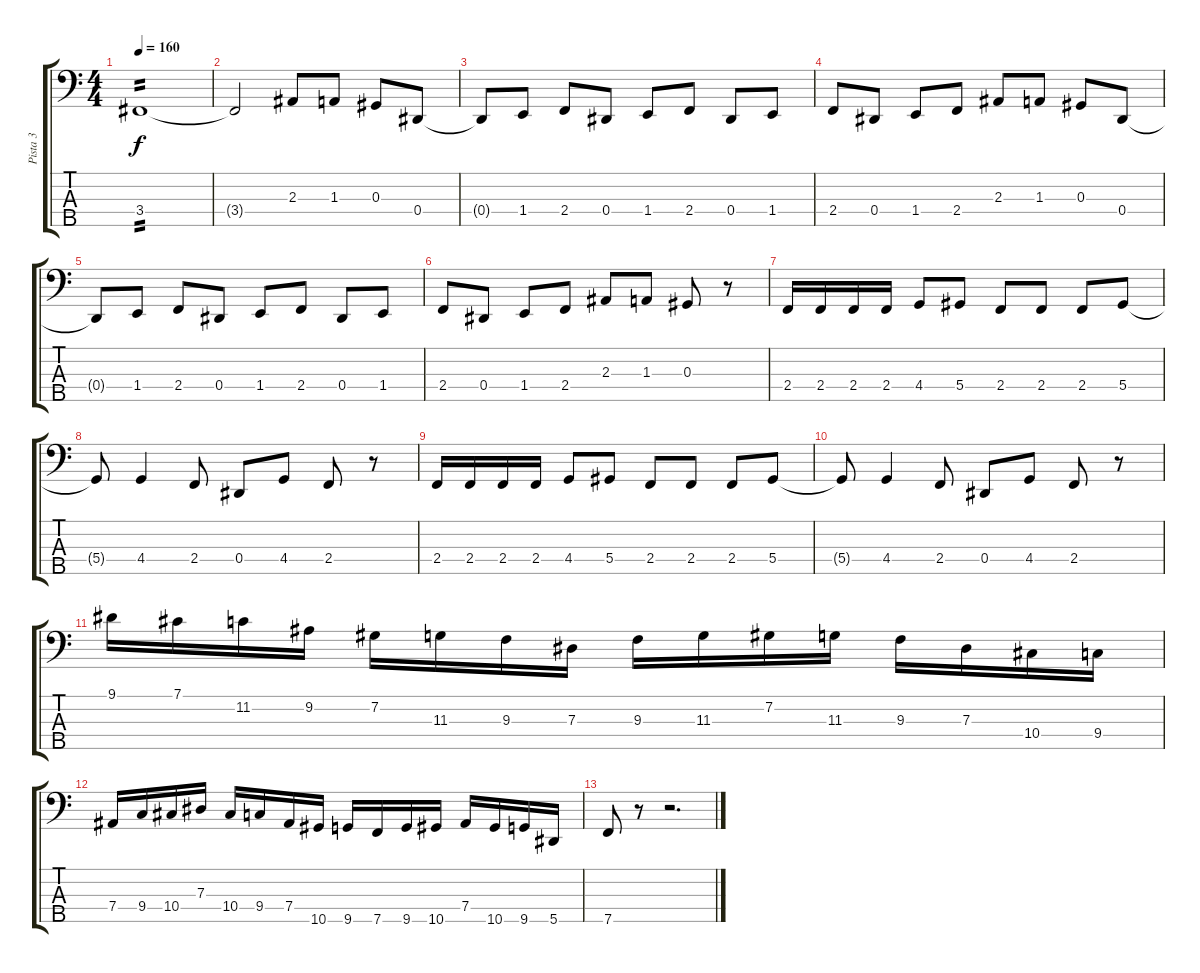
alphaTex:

\track ("Pista 3" "Pista 3") {instrument electricbassfinger}
\staff {score tabs}
\tuning (Gb2 Db2 Ab1 Eb1 Bb0) {hide}
\ts (4 4)
\tempo 160
\clef f4
\ks c
3.4.1{tp 2 dy f} |
3.4{t}.2 2.3.8 1.3.8 0.3.8 0.4.8 |
0.4{t}.8 1.4.8 2.4.8 0.4.8 1.4.8 2.4.8 0.4.8 1.4.8 |
2.4.8 0.4.8 1.4.8 2.4.8 2.3.8 1.3.8 0.3.8 0.4.8 |
0.4{t}.8 1.4.8 2.4.8 0.4.8 1.4.8 2.4.8 0.4.8 1.4.8 |
2.4.8 0.4.8 1.4.8 2.4.8 2.3.8 1.3.8 0.3.8 r.8 |
2.4.16 2.4.16 2.4.16 2.4.16 4.4.8 5.4.8 2.4.8 2.4.8 2.4.8 5.4.8 |
5.4{t}.8 4.4.4 2.4.8 0.4.8 4.4.8 2.4.8 r.8 |
2.4.16 2.4.16 2.4.16 2.4.16 4.4.8 5.4.8 2.4.8 2.4.8 2.4.8 5.4.8 |
5.4{t}.8 4.4.4 2.4.8 0.4.8 4.4.8 2.4.8 r.8 |
9.1.16 7.1.16 11.2.16 9.2.16 7.2.16 11.3.16 9.3.16 7.3.16 9.3.16 11.3.16 7.2.16 11.3.16 9.3.16 7.3.16 10.4.16 9.4.16 |
7.4.16 9.4.16 10.4.16 7.3.16 10.4.16 9.4.16 7.4.16 10.5.16 9.5.16 7.5.16 9.5.16 10.5.16 7.4.16 10.5.16 9.5.16 5.5.16 |
7.5.8 r.8 r.2{d}
